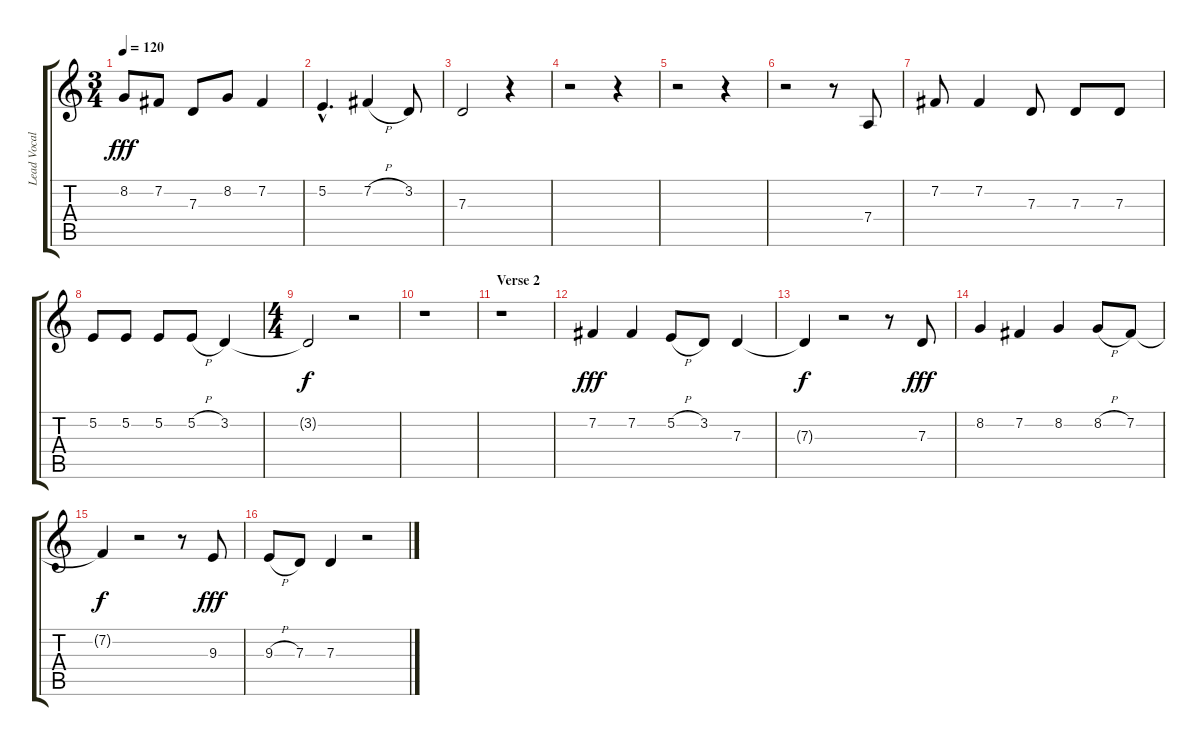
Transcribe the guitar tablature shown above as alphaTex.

\track ("Lead Vocals" "Lead Vocal") {instrument tenorsax}
\staff {score tabs}
\tuning (E4 B3 G3 D3 A2 E2) {hide}
\ts (3 4)
\tempo 120
\clef g2
\ks c
8.2.8{dy fff} 7.2.8 7.3.8 8.2.8 7.2.4 |
5.2{hac}.4{d} 7.2{h}.4 3.2.8 |
7.3.2 r.4 |
r.2 r.4 |
r.2 r.4 |
r.2 r.8 7.4.8 |
7.2.8 7.2.4 7.3.8 7.3.8 7.3.8 |
5.2.8 5.2.8 5.2.8 5.2{h}.8 3.2.4 |
\ts (4 4)
3.2{t}.2{dy f} r.2 |
r.1 |
\section ("" "Verse 2")
r.1 |
7.2.4{dy fff} 7.2.4 5.2{h}.8 3.2.8 7.3.4 |
7.3{t}.4{dy f} r.2 r.8 7.3.8{dy fff} |
8.2.4 7.2.4 8.2.4 8.2{h}.8 7.2.8 |
7.2{t}.4{dy f} r.2 r.8 9.3.8{dy fff} |
9.3{h}.8 7.3.8 7.3.4 r.2
